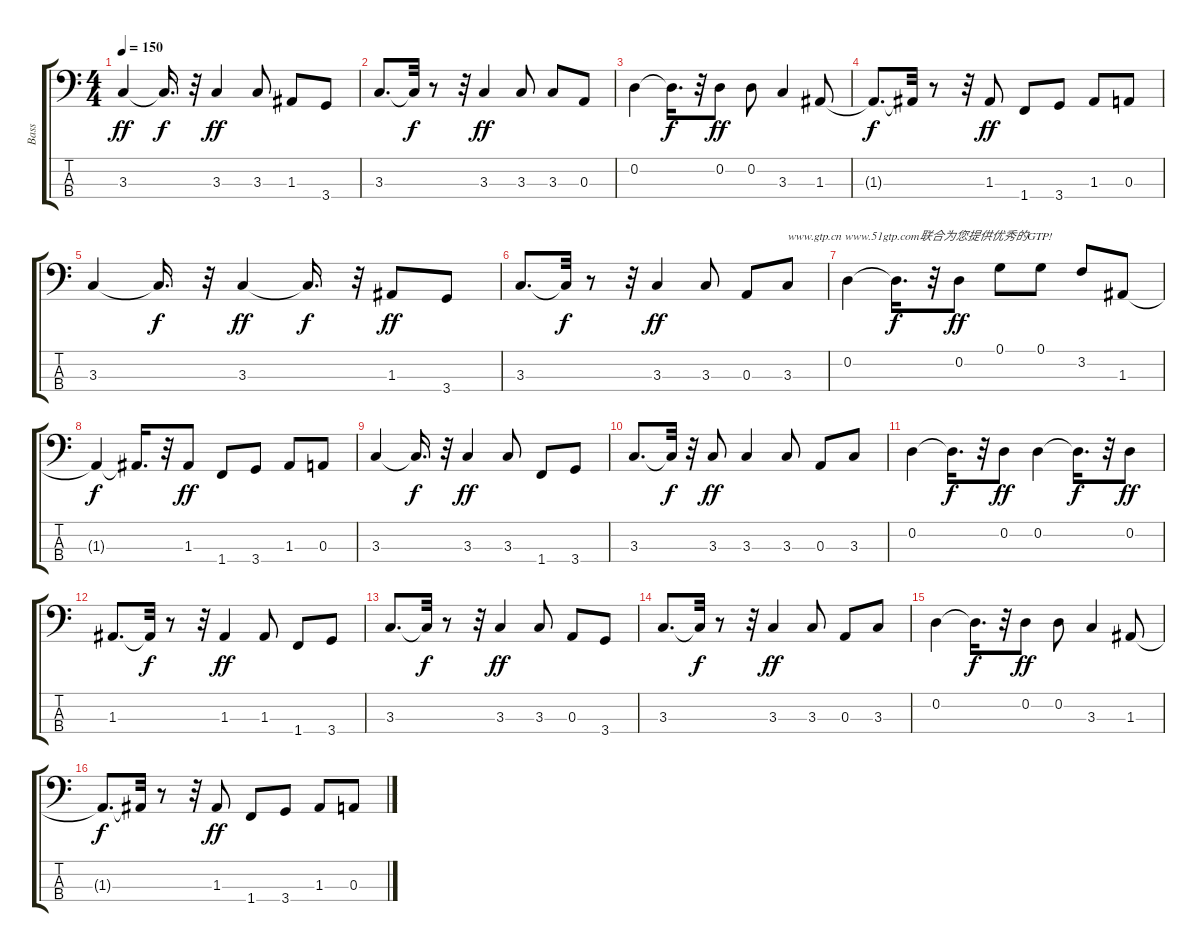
\track ("Bass" "Bass") {instrument electricbassfinger}
\staff {score tabs}
\tuning (G2 D2 A1 E1) {hide}
\ts (4 4)
\tempo 150
\clef f4
\ks c
3.3.4{dy ff} 3.3{t}.16{d dy f} r.32 3.3.4{dy ff} 3.3.8 1.3.8 3.4.8 |
3.3.8{d} 3.3{t}.32{dy f} r.8 r.32 3.3.4{dy ff} 3.3.8 3.3.8 0.3.8 |
0.2.4 0.2{t}.16{d dy f} r.32 0.2.8{dy ff} 0.2.8 3.3.4 1.3.8 |
1.3{t}.8{d dy f} 1.3{t}.32 r.8 r.32 1.3.8{dy ff} 1.4.8 3.4.8 1.3.8 0.3.8 |
3.3.4 3.3{t}.16{d dy f} r.32 3.3.4{dy ff} 3.3{t}.16{d dy f} r.32 1.3.8{dy ff} 3.4.8 |
3.3.8{d} 3.3{t}.32{dy f} r.8 r.32 3.3.4{dy ff} 3.3.8 0.3.8 3.3.8{txt "www.gtp.cn www.51gtp.com联合为您提供优秀的GTP!"} |
0.2.4 0.2{t}.16{d dy f} r.32 0.2.8{dy ff} 0.1.8 0.1.8 3.2.8 1.3.8 |
1.3{t}.4{dy f} 1.3{t}.16{d} r.32 1.3.8{dy ff} 1.4.8 3.4.8 1.3.8 0.3.8 |
3.3.4 3.3{t}.16{d dy f} r.32 3.3.4{dy ff} 3.3.8 1.4.8 3.4.8 |
3.3.8{d} 3.3{t}.32{dy f} r.32 3.3.8{dy ff} 3.3.4 3.3.8 0.3.8 3.3.8 |
0.2.4 0.2{t}.16{d dy f} r.32 0.2.8{dy ff} 0.2.4 0.2{t}.16{d dy f} r.32 0.2.8{dy ff} |
1.3.8{d} 1.3{t}.32{dy f} r.8 r.32 1.3.4{dy ff} 1.3.8 1.4.8 3.4.8 |
3.3.8{d} 3.3{t}.32{dy f} r.8 r.32 3.3.4{dy ff} 3.3.8 0.3.8 3.4.8 |
3.3.8{d} 3.3{t}.32{dy f} r.8 r.32 3.3.4{dy ff} 3.3.8 0.3.8 3.3.8 |
0.2.4 0.2{t}.16{d dy f} r.32 0.2.8{dy ff} 0.2.8 3.3.4 1.3.8 |
1.3{t}.8{d dy f} 1.3{t}.32 r.8 r.32 1.3.8{dy ff} 1.4.8 3.4.8 1.3.8 0.3.8
